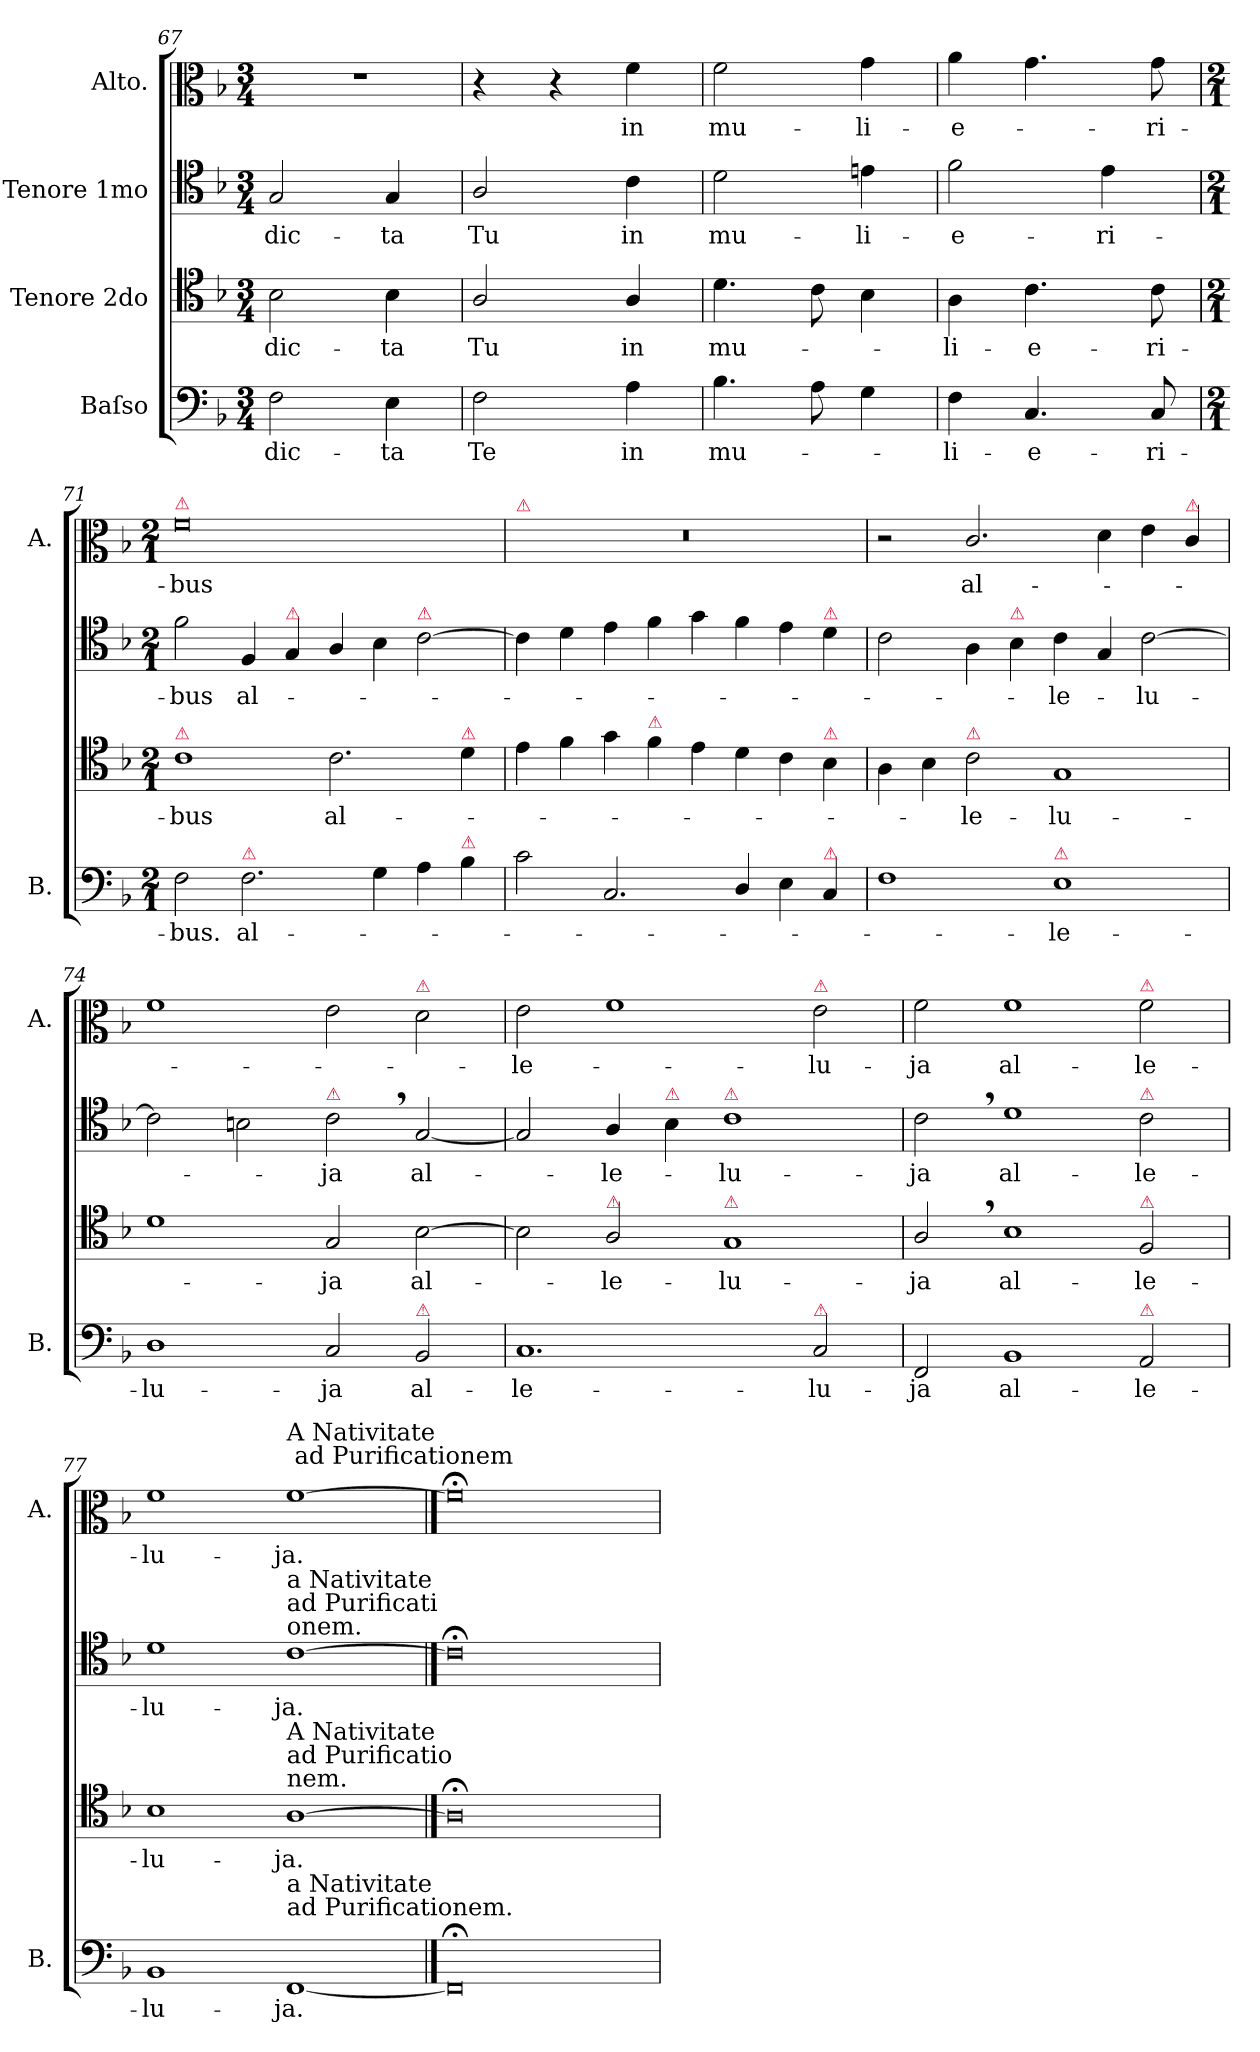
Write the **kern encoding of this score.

**kern	**text	**kern	**text	**kern	**text	**kern	**text
*part4	*part4	*part3	*part3	*part2	*part2	*part1	*part1
*staff4	*staff4	*staff3	*staff3	*staff2	*staff2	*staff1	*staff1
*I"Baſso	*	*I"Tenore 2do	*	*I"Tenore 1mo	*	*I"Alto.	*
*I'B.	*	*	*	*	*	*I'A.	*
*clefF4	*	*clefC4	*	*clefC4	*	*clefC3	*
*k[b-]	*	*k[b-]	*	*k[b-]	*	*k[b-]	*
*M3/4	*	*M3/4	*	*M3/4	*	*M3/4	*
=67	=67	=67	=67	=67	=67	=67	=67
2F\	-dic-	2B-\	-dic-	2G/	-dic-	2.r	.
4E\	-ta	4B-\	-ta	4G/	-ta	.	.
=68	=68	=68	=68	=68	=68	=68	=68
2F\	Te	2A/	Tu	2A/	Tu	4r	.
.	.	.	.	.	.	4r	.
4A\	in	4A/	in	4c\	in	4f\	in
=69	=69	=69	=69	=69	=69	=69	=69
4.B-\	mu-	4.d\	mu-	2d\	mu-	2f\	mu-
8A\	.	8c\	.	.	.	.	.
4G\	.	4B-\	.	4en\	-li-	4g\	-li-
=70	=70	=70	=70	=70	=70	=70	=70
4F\	li-	4A\	-li-	2f\	-e-	4a\	-e-
4.C/	-e-	4.c\	-e-	.	.	4.g\	.
.	.	.	.	4e\	-ri-	.	.
8C/	-ri-	8c\	-ri-	.	.	8g\	-ri-
=71	=71	=71	=71	=71	=71	=71	=71
*M2/1	*	*M2/1	*	*M2/1	*	*M2/1	*
!	!	!	!	!	!	!LO:TX:a:color=crimson:t=⚠	!
!	!	!LO:TX:a:color=crimson:t=⚠	!	!	!	!	!
2F\	-bus.	1c\	-bus	2f\	-bus	0f\	-bus
!LO:TX:a:color=crimson:t=⚠	!	!	!	!	!	!	!
2.F\	al-	.	.	4F/	al-	.	.
!	!	!	!	!LO:TX:a:color=crimson:t=⚠	!	!	!
.	.	.	.	4G/	.	.	.
.	.	2.c\	al-	4A/	.	.	.
4G\	.	.	.	4B-\	.	.	.
!	!	!	!	!LO:TX:a:color=crimson:t=⚠	!	!	!
4A\	.	.	.	[2c\	.	.	.
!	!	!LO:TX:a:color=crimson:t=⚠	!	!	!	!	!
!LO:TX:a:color=crimson:t=⚠	!	!	!	!	!	!	!
4B-\	.	4d\	.	.	.	.	.
=72	=72	=72	=72	=72	=72	=72	=72
!	!	!	!	!	!	!LO:TX:a:color=crimson:t=⚠	!
2c\	.	4e\	.	4c\]	.	0r	.
.	.	4f\	.	4d\	.	.	.
2.C/	.	4g\	.	4e\	.	.	.
!	!	!LO:TX:a:color=crimson:t=⚠	!	!	!	!	!
.	.	4f\	.	4f\	.	.	.
.	.	4e\	.	4g\	.	.	.
4D/	.	4d\	.	4f\	.	.	.
4E\	.	4c\	.	4e\	.	.	.
!	!	!	!	!LO:TX:a:color=crimson:t=⚠	!	!	!
!	!	!LO:TX:a:color=crimson:t=⚠	!	!	!	!	!
!LO:TX:a:color=crimson:t=⚠	!	!	!	!	!	!	!
4C/	.	4B-\	.	4d\	.	.	.
=73	=73	=73	=73	=73	=73	=73	=73
1F\	.	4A\	.	2c\	.	2r	.
.	.	4B-\	.	.	.	.	.
!	!	!LO:TX:a:color=crimson:t=⚠	!	!	!	!	!
.	.	2c\	-le-	4A\	.	2.c/	al-
!	!	!	!	!LO:TX:a:color=crimson:t=⚠	!	!	!
.	.	.	.	4B-\	.	.	.
!LO:TX:a:color=crimson:t=⚠	!	!	!	!	!	!	!
1E\	-le-	1G/	-lu-	4c\	-le-	.	.
.	.	.	.	4G/	.	4d\	.
.	.	.	.	[2c\	-lu-	4e\	.
!	!	!	!	!	!	!LO:TX:a:color=crimson:t=⚠	!
.	.	.	.	.	.	4c/	.
=74	=74	=74	=74	=74	=74	=74	=74
1D\	-lu-	1d\	.	2c\]	.	1f\	.
.	.	.	.	2Bn\	.	.	.
!	!	!	!	!LO:TX:a:color=crimson:t=⚠	!	!	!
2C/	-ja	2G/	-ja	2c,\	-ja	2e\	.
!	!	!	!	!	!	!LO:TX:a:color=crimson:t=⚠	!
!LO:TX:a:color=crimson:t=⚠	!	!	!	!	!	!	!
2BB-/	al-	[2B-\	al-	[2G/	al-	2d\	.
=75	=75	=75	=75	=75	=75	=75	=75
1.C/	-le-	2B-\]	.	2G/]	.	2e\	-le-
!	!	!LO:TX:a:color=crimson:t=⚠	!	!	!	!	!
.	.	2A/	-le-	4A/	-le-	1f\	.
!	!	!	!	!LO:TX:a:color=crimson:t=⚠	!	!	!
.	.	.	.	4B-\	.	.	.
!	!	!	!	!LO:TX:a:color=crimson:t=⚠	!	!	!
!	!	!LO:TX:a:color=crimson:t=⚠	!	!	!	!	!
.	.	1G/	-lu-	1c\	-lu-	.	.
!	!	!	!	!	!	!LO:TX:a:color=crimson:t=⚠	!
!LO:TX:a:color=crimson:t=⚠	!	!	!	!	!	!	!
2C/	-lu-	.	.	.	.	2e\	-lu-
=76	=76	=76	=76	=76	=76	=76	=76
2FF/	-ja	2A,/	-ja	2c,\	-ja	2f\	-ja
1BB-/	al-	1B-\	al-	1d\	al-	1f\	al-
!	!	!	!	!	!	!LO:TX:a:color=crimson:t=⚠	!
!	!	!	!	!LO:TX:a:color=crimson:t=⚠	!	!	!
!	!	!LO:TX:a:color=crimson:t=⚠	!	!	!	!	!
!LO:TX:a:color=crimson:t=⚠	!	!	!	!	!	!	!
2AA/	-le-	2F/	-le-	2c\	-le-	2f\	-le-
=77	=77	=77	=77	=77	=77	=77	=77
1BB-/	-lu-	1B-\	-lu-	1d\	-lu-	1f\	-lu-
!	!	!	!	!	!	!LO:TX:a:t=A Nativitate \n ad Purificationem	!
!	!	!	!	!LO:TX:a:t=a Nativitate \nad Purificati\nonem.	!	!	!
!	!	!LO:TX:a:t=A Nativitate \nad Purificatio\nnem.	!	!	!	!	!
!LO:TX:a:t=a Nativitate \nad Purificationem.	!	!	!	!	!	!	!
[1FF/	-ja.	[1A\	-ja.	[1c\	-ja.	[1f\	-ja.
==78	==78	==78	==78	==78	==78	==78	==78
0FF;</]	.	0A;<;\]	.	0c;<;\]	.	0f;<;\]	.
=	=	=	=	=	=	=	=
*-	*-	*-	*-	*-	*-	*-	*-
